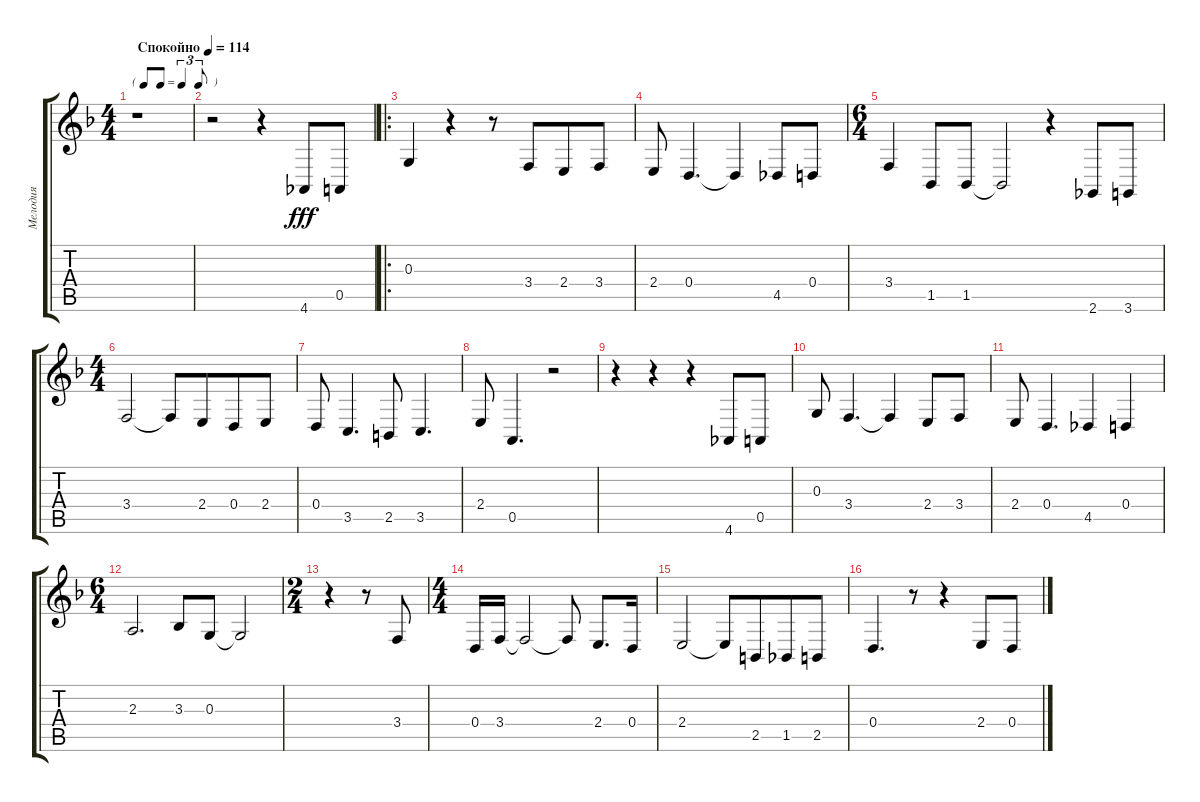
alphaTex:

\track ("Мелодия" "Мелодия") {instrument accordion}
\staff {score tabs}
\tuning (E4 B3 G3 D3 A2 E2) {hide}
\ts (4 4)
\tf triplet8th
\tempo (114 "Спокойно")
\clef g2
\ks dminor
r.1{dy fff instrument accordion} |
r.2 r.4 4.6.8 0.5.8 |
\ro
0.3.4 r.4 r.8 3.4.8{beam merge} 2.4.8 3.4.8 |
2.4.8 0.4.4{d} 0.4{t}.4 4.5.8 0.4.8 |
\ts (6 4)
3.4.4 1.5.8 1.5.8 1.5{t}.2 r.4 2.6.8 3.6.8 |
\ts (4 4)
3.4.2 3.4{t}.8 2.4.8{beam merge} 0.4.8 2.4.8 |
0.4.8 3.5.4{d} 2.5.8 3.5.4{d} |
2.4.8 0.5.4{d} r.2 |
r.4 r.4 r.4 4.6.8 0.5.8 |
0.3.8 3.4.4{d} 3.4{t}.4 2.4.8 3.4.8 |
2.4.8 0.4.4{d} 4.5.4 0.4.4 |
\ts (6 4)
2.3.2{d} 3.3.8 0.3.8 0.3{t}.2 |
\ts (2 4)
r.4 r.8 3.4.8 |
\ts (4 4)
0.4.16 3.4.16 3.4{t}.2 3.4{t}.8 2.4.8{d} 0.4.16 |
2.4.2 2.4{t}.8 2.5.8{beam merge} 1.5.8 2.5.8 |
0.4.4{d} r.8 r.4 2.4.8 0.4.8
